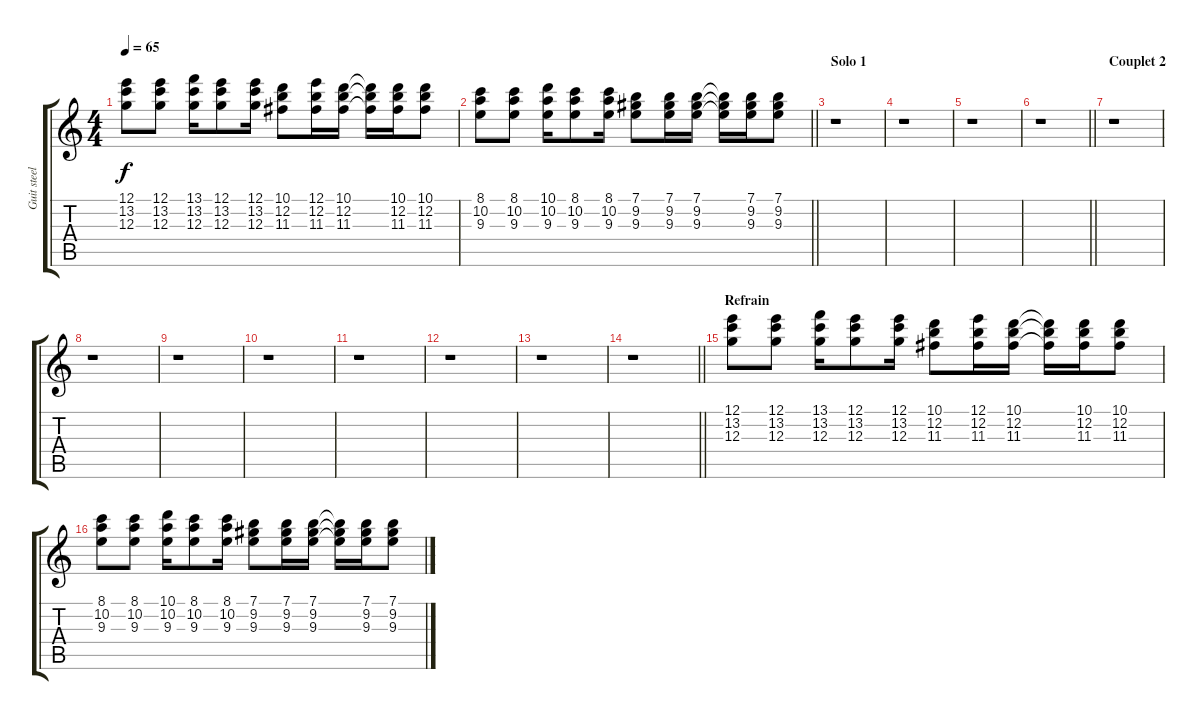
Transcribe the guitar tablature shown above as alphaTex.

\track ("Guit steel" "Guit steel") {instrument acousticguitarsteel}
\staff {score tabs}
\tuning (E4 B3 G3 D3 A2 E2) {hide}
\ts (4 4)
\tempo 65
\clef g2
\ks c
(12.1 13.2 12.3).8{dy f} (12.1 13.2 12.3).8 (13.1 13.2 12.3).16 (12.1 13.2 12.3).8 (12.1 13.2 12.3).16 (10.1 12.2 11.3).8 (12.1 12.2 11.3).16 (10.1 12.2 11.3).16 (10.1{t} 12.2{t} 11.3{t}).16 (10.1 12.2 11.3).16 (10.1 12.2 11.3).8 |
\barLineRight lightlight
(8.1 10.2 9.3).8 (8.1 10.2 9.3).8 (10.1 10.2 9.3).16 (8.1 10.2 9.3).8 (8.1 10.2 9.3).16 (7.1 9.2 9.3).8 (7.1 9.2 9.3).16 (7.1 9.2 9.3).16 (7.1{t} 9.2{t} 9.3{t}).16 (7.1 9.2 9.3).16 (7.1 9.2 9.3).8 |
\section ("" "Solo 1")
r.1 |
r.1 |
r.1 |
\barLineRight lightlight
r.1 |
\section ("" "Couplet 2")
r.1 |
r.1 |
r.1 |
r.1 |
r.1 |
r.1 |
r.1 |
\barLineRight lightlight
r.1 |
\section ("" "Refrain")
(12.1 13.2 12.3).8{volume 8} (12.1 13.2 12.3).8 (13.1 13.2 12.3).16 (12.1 13.2 12.3).8 (12.1 13.2 12.3).16 (10.1 12.2 11.3).8 (12.1 12.2 11.3).16 (10.1 12.2 11.3).16 (10.1{t} 12.2{t} 11.3{t}).16 (10.1 12.2 11.3).16 (10.1 12.2 11.3).8 |
(8.1 10.2 9.3).8 (8.1 10.2 9.3).8 (10.1 10.2 9.3).16 (8.1 10.2 9.3).8 (8.1 10.2 9.3).16 (7.1 9.2 9.3).8 (7.1 9.2 9.3).16 (7.1 9.2 9.3).16 (7.1{t} 9.2{t} 9.3{t}).16 (7.1 9.2 9.3).16 (7.1 9.2 9.3).8
